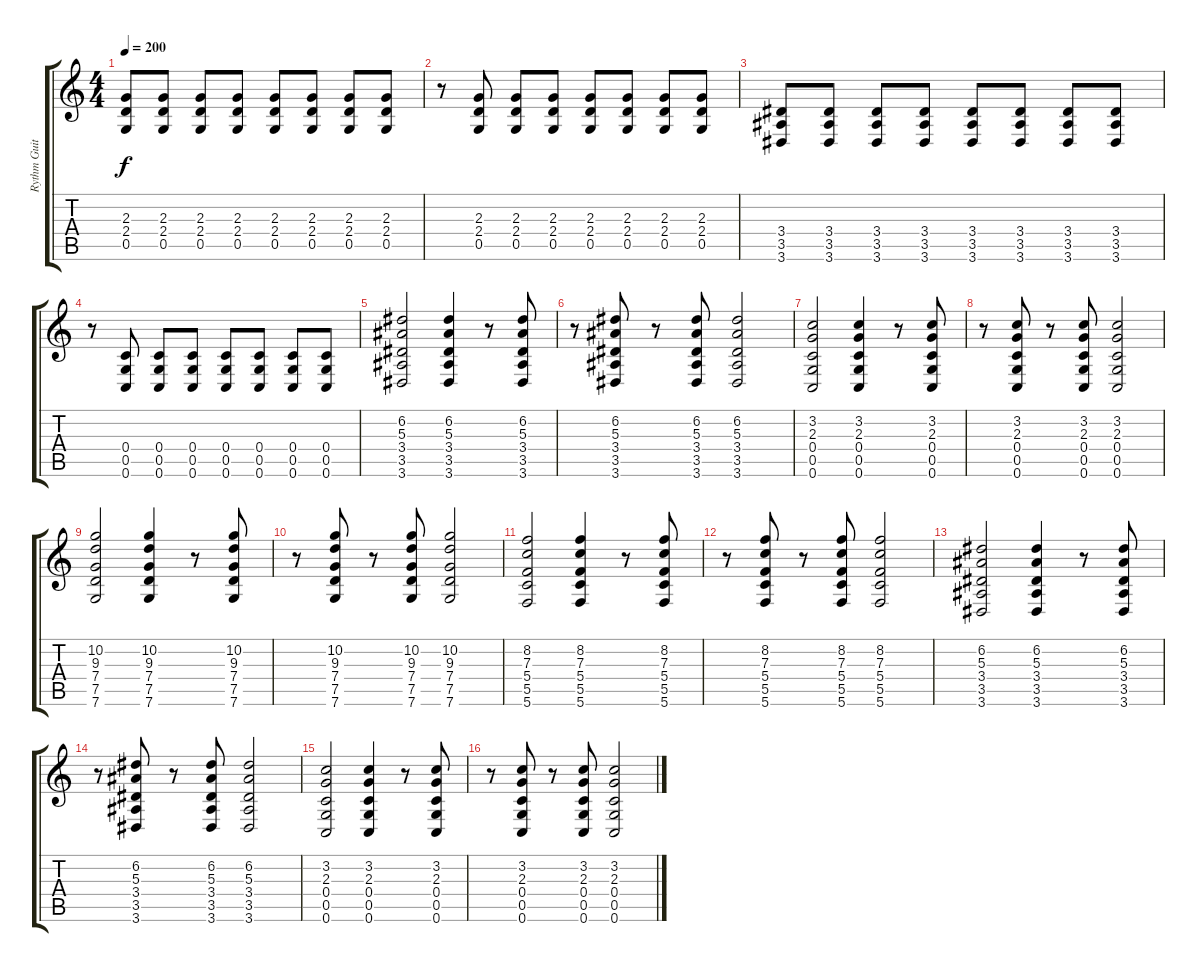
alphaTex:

\track ("Rythm Guitar" "Rythm Guit") {instrument distortionguitar}
\staff {score tabs}
\tuning (D4 A3 F3 C3 G2 C2) {hide}
\ts (4 4)
\tempo 200
\clef g2
\ks c
(2.3 2.4 0.5).8{dy f instrument distortionguitar} (2.3 2.4 0.5).8 (2.3 2.4 0.5).8 (2.3 2.4 0.5).8 (2.3 2.4 0.5).8 (2.3 2.4 0.5).8 (2.3 2.4 0.5).8 (2.3 2.4 0.5).8 |
r.8 (2.3 2.4 0.5).8 (2.3 2.4 0.5).8 (2.3 2.4 0.5).8 (2.3 2.4 0.5).8 (2.3 2.4 0.5).8 (2.3 2.4 0.5).8 (2.3 2.4 0.5).8 |
(3.4 3.5 3.6).8 (3.4 3.5 3.6).8 (3.4 3.5 3.6).8 (3.4 3.5 3.6).8 (3.4 3.5 3.6).8 (3.4 3.5 3.6).8 (3.4 3.5 3.6).8 (3.4 3.5 3.6).8 |
r.8 (0.4 0.5 0.6).8 (0.4 0.5 0.6).8 (0.4 0.5 0.6).8 (0.4 0.5 0.6).8 (0.4 0.5 0.6).8 (0.4 0.5 0.6).8 (0.4 0.5 0.6).8 |
(6.2 5.3 3.4 3.5 3.6).2{instrument electricguitarclean} (6.2 5.3 3.4 3.5 3.6).4 r.8 (6.2 5.3 3.4 3.5 3.6).8 |
r.8 (6.2 5.3 3.4 3.5 3.6).8 r.8 (6.2 5.3 3.4 3.5 3.6).8 (6.2 5.3 3.4 3.5 3.6).2 |
(3.2 2.3 0.4 0.5 0.6).2 (3.2 2.3 0.4 0.5 0.6).4 r.8 (3.2 2.3 0.4 0.5 0.6).8 |
r.8 (3.2 2.3 0.4 0.5 0.6).8 r.8 (3.2 2.3 0.4 0.5 0.6).8 (3.2 2.3 0.4 0.5 0.6).2 |
(10.2 9.3 7.4 7.5 7.6).2 (10.2 9.3 7.4 7.5 7.6).4 r.8 (10.2 9.3 7.4 7.5 7.6).8 |
r.8 (10.2 9.3 7.4 7.5 7.6).8 r.8 (10.2 9.3 7.4 7.5 7.6).8 (10.2 9.3 7.4 7.5 7.6).2 |
(8.2 7.3 5.4 5.5 5.6).2 (8.2 7.3 5.4 5.5 5.6).4 r.8 (8.2 7.3 5.4 5.5 5.6).8 |
r.8 (8.2 7.3 5.4 5.5 5.6).8 r.8 (8.2 7.3 5.4 5.5 5.6).8 (8.2 7.3 5.4 5.5 5.6).2 |
(6.2 5.3 3.4 3.5 3.6).2{instrument electricguitarclean} (6.2 5.3 3.4 3.5 3.6).4 r.8 (6.2 5.3 3.4 3.5 3.6).8 |
r.8 (6.2 5.3 3.4 3.5 3.6).8 r.8 (6.2 5.3 3.4 3.5 3.6).8 (6.2 5.3 3.4 3.5 3.6).2 |
(3.2 2.3 0.4 0.5 0.6).2 (3.2 2.3 0.4 0.5 0.6).4 r.8 (3.2 2.3 0.4 0.5 0.6).8 |
r.8 (3.2 2.3 0.4 0.5 0.6).8 r.8 (3.2 2.3 0.4 0.5 0.6).8 (3.2 2.3 0.4 0.5 0.6).2
